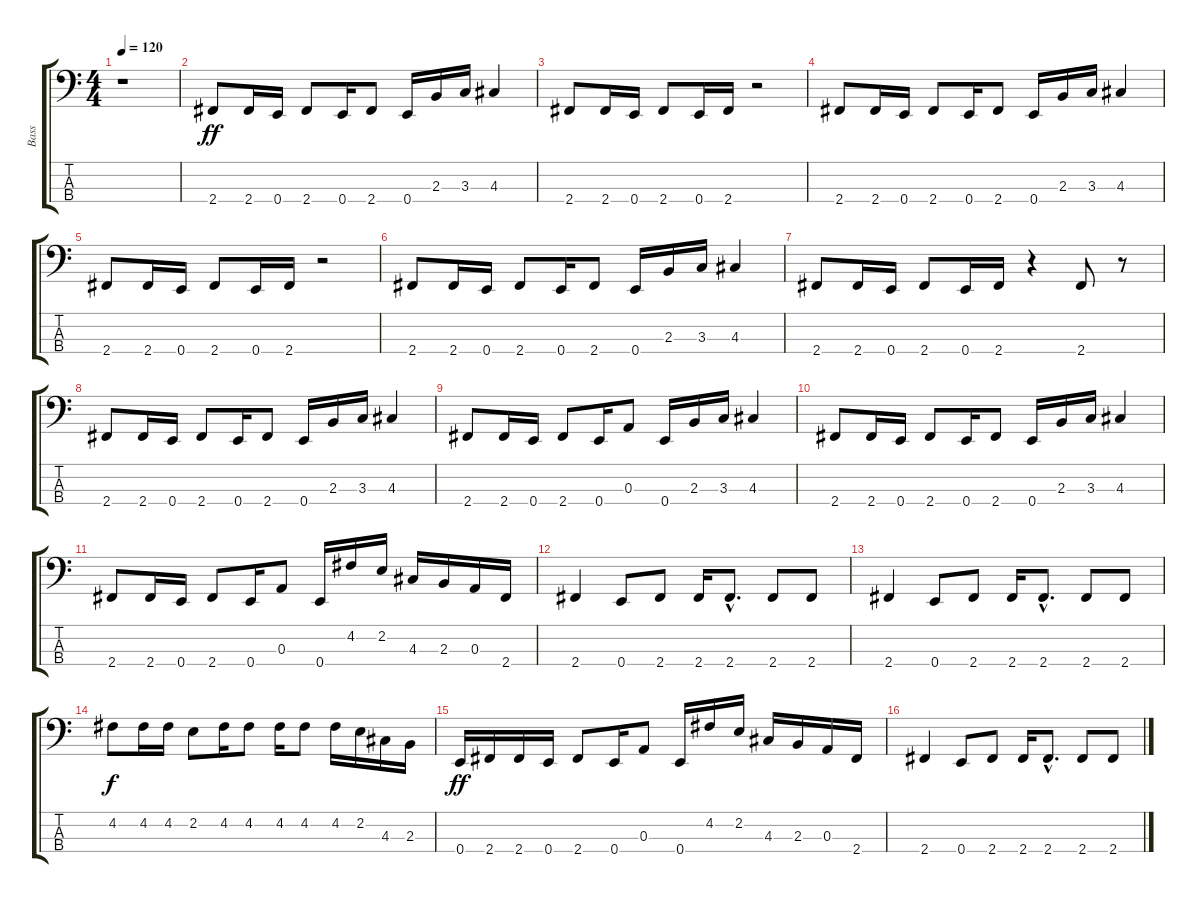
\track ("Bass" "Bass") {instrument electricbasspick}
\staff {score tabs}
\tuning (G2 D2 A1 E1) {hide}
\ts (4 4)
\tempo 120
\clef f4
\ks c
r.1{dy ff instrument electricbasspick} |
2.4.8 2.4.16 0.4.16 2.4.8 0.4.16 2.4.8 0.4.16 2.3.16 3.3.16 4.3.4 |
2.4.8 2.4.16 0.4.16 2.4.8 0.4.16 2.4.16 r.2 |
2.4.8 2.4.16 0.4.16 2.4.8 0.4.16 2.4.8 0.4.16 2.3.16 3.3.16 4.3.4 |
2.4.8 2.4.16 0.4.16 2.4.8 0.4.16 2.4.16 r.2 |
2.4.8 2.4.16 0.4.16 2.4.8 0.4.16 2.4.8 0.4.16 2.3.16 3.3.16 4.3.4 |
2.4.8 2.4.16 0.4.16 2.4.8 0.4.16 2.4.16 r.4 2.4.8 r.8 |
2.4.8 2.4.16 0.4.16 2.4.8 0.4.16 2.4.8 0.4.16 2.3.16 3.3.16 4.3.4 |
2.4.8 2.4.16 0.4.16 2.4.8 0.4.16 0.3.8 0.4.16 2.3.16 3.3.16 4.3.4 |
2.4.8 2.4.16 0.4.16 2.4.8 0.4.16 2.4.8 0.4.16 2.3.16 3.3.16 4.3.4 |
2.4.8 2.4.16 0.4.16 2.4.8 0.4.16 0.3.8 0.4.16 4.2.16 2.2.16 4.3.16 2.3.16 0.3.16 2.4.16 |
2.4.4 0.4.8 2.4.8 2.4.16 2.4{hac}.8{d} 2.4.8 2.4.8 |
2.4.4 0.4.8 2.4.8 2.4.16 2.4{hac}.8{d} 2.4.8 2.4.8 |
4.2.8{dy f} 4.2.16 4.2.16 2.2.8 4.2.16 4.2.8 4.2.16 4.2.8 4.2.16 2.2.16 4.3.16 2.3.16 |
0.4.16{dy ff} 2.4.16 2.4.16 0.4.16 2.4.8 0.4.16 0.3.8 0.4.16 4.2.16 2.2.16 4.3.16 2.3.16 0.3.16 2.4.16 |
2.4.4 0.4.8 2.4.8 2.4.16 2.4{hac}.8{d} 2.4.8 2.4.8
